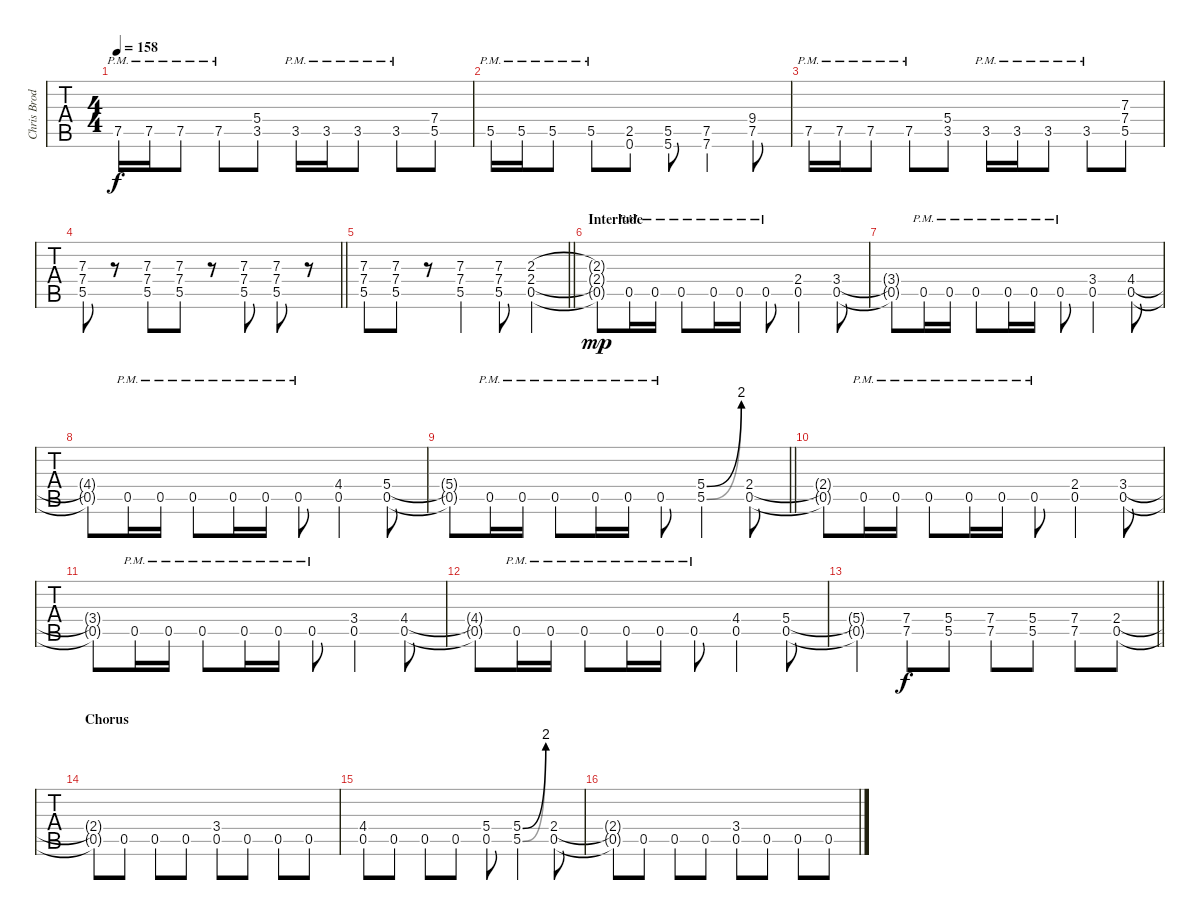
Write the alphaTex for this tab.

\track ("Chris Broderick" "Chris Brod") {instrument distortionguitar}
\staff {tabs}
\tuning (E4 B3 G3 D3 A2 E2) {hide}
\ts (4 4)
\tempo 158
\clef g2
\ks c
7.5{pm}.16{dy f} 7.5{pm}.16 7.5{pm}.8 7.5{pm}.8 (5.4 3.5).8 3.5{pm}.16 3.5{pm}.16 3.5{pm}.8 3.5{pm}.8 (7.4 5.5).8 |
5.5{pm}.16 5.5{pm}.16 5.5{pm}.8 5.5{pm}.8 (2.5 0.6).8 (5.5 5.6).8 (7.5 7.6).4 (9.4 7.5).8 |
7.5{pm}.16 7.5{pm}.16 7.5{pm}.8 7.5{pm}.8 (5.4 3.5).8 3.5{pm}.16 3.5{pm}.16 3.5{pm}.8 3.5{pm}.8 (7.3 7.4 5.5).8 |
\barLineRight lightlight
(7.3 7.4 5.5).8 r.8 (7.3 7.4 5.5).8 (7.3 7.4 5.5).8 r.8 (7.3 7.4 5.5).8 (7.3 7.4 5.5).8 r.8 |
\barLineRight lightlight
(7.3 7.4 5.5).8 (7.3 7.4 5.5).8 r.8 (7.3 7.4 5.5).4 (7.3 7.4 5.5).8 (2.3 2.4 0.5).4 |
\section ("" "Interlude")
(2.3{t} 2.4{t} 0.5{t}).8{dy mp} 0.5{pm}.16 0.5{pm}.16 0.5{pm}.8 0.5{pm}.16 0.5{pm}.16 0.5{pm}.8 (2.4 0.5).4 (3.4 0.5).8 |
(3.4{t} 0.5{t}).8 0.5{pm}.16 0.5{pm}.16 0.5{pm}.8 0.5{pm}.16 0.5{pm}.16 0.5{pm}.8 (3.4 0.5).4 (4.4 0.5).8 |
(4.4{t} 0.5{t}).8 0.5{pm}.16 0.5{pm}.16 0.5{pm}.8 0.5{pm}.16 0.5{pm}.16 0.5{pm}.8 (4.4 0.5).4 (5.4 0.5).8 |
\barLineRight lightlight
(5.4{t} 0.5{t}).8 0.5{pm}.16 0.5{pm}.16 0.5{pm}.8 0.5{pm}.16 0.5{pm}.16 0.5{pm}.8 (5.4{be (bend 0 0 60 8)} 5.5{be (bend 0 0 60 8)}).4 (2.4 0.5).8 |
(2.4{t} 0.5{t}).8 0.5{pm}.16 0.5{pm}.16 0.5{pm}.8 0.5{pm}.16 0.5{pm}.16 0.5{pm}.8 (2.4 0.5).4 (3.4 0.5).8 |
(3.4{t} 0.5{t}).8 0.5{pm}.16 0.5{pm}.16 0.5{pm}.8 0.5{pm}.16 0.5{pm}.16 0.5{pm}.8 (3.4 0.5).4 (4.4 0.5).8 |
(4.4{t} 0.5{t}).8 0.5{pm}.16 0.5{pm}.16 0.5{pm}.8 0.5{pm}.16 0.5{pm}.16 0.5{pm}.8 (4.4 0.5).4 (5.4 0.5).8 |
\barLineRight lightlight
(5.4{t} 0.5{t}).4 (7.4 7.5).8{dy f} (5.4 5.5).8 (7.4 7.5).8 (5.4 5.5).8 (7.4 7.5).8 (2.4 0.5).8 |
\section ("" "Chorus")
(2.4{t} 0.5{t}).8 0.5.8 0.5.8 0.5.8 (3.4 0.5).8 0.5.8 0.5.8 0.5.8 |
(4.4 0.5).8 0.5.8 0.5.8 0.5.8 (5.4 0.5).8 (5.4{be (bend 0 0 60 8)} 5.5{be (bend 0 0 60 8)}).4 (2.4 0.5).8 |
(2.4{t} 0.5{t}).8 0.5.8 0.5.8 0.5.8 (3.4 0.5).8 0.5.8 0.5.8 0.5.8
